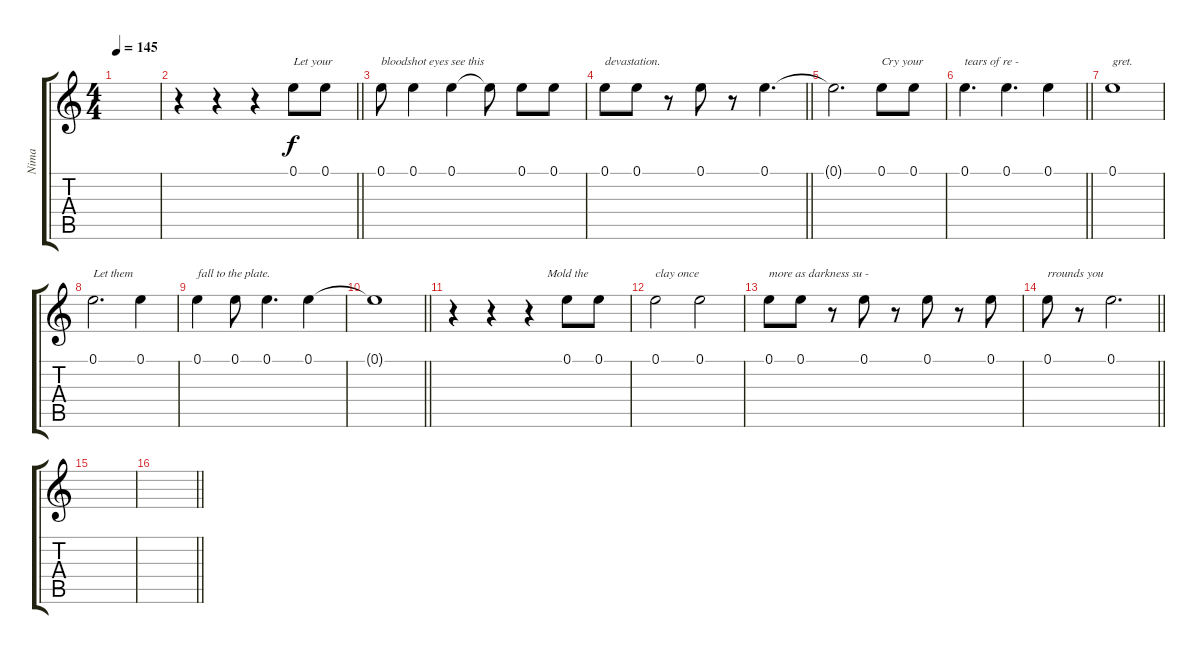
\track ("Nima " "Nima ") {mute instrument acousticguitarsteel}
\staff {score tabs}
\tuning (E4 B3 G3 D3 A2 E2) {hide}
\ts (4 4)
\tempo 145
\clef g2
\ks c
|
\barLineRight lightlight
r.4 r.4 r.4 0.1.8{txt "Let your"} 0.1.8 |
0.1.8{txt "bloodshot eyes see this"} 0.1.4 0.1.4 0.1{t}.8 0.1.8 0.1.8 |
\barLineRight lightlight
0.1.8{txt "devastation."} 0.1.8 r.8 0.1.8 r.8 0.1.4{d} |
0.1{t}.2{d} 0.1.8{txt "Cry your"} 0.1.8 |
\barLineRight lightlight
0.1.4{d txt "tears of re -"} 0.1.4{d} 0.1.4 |
0.1.1{txt "gret."} |
0.1.2{d txt "Let them "} 0.1.4 |
0.1.4{txt "fall to the plate."} 0.1.8 0.1.4{d} 0.1.4 |
\barLineRight lightlight
0.1{t}.1 |
r.4 r.4 r.4{txt "      Mold the"} 0.1.8 0.1.8 |
0.1.2{txt "clay once"} 0.1.2 |
0.1.8{txt "more as darkness su -"} 0.1.8 r.8 0.1.8 r.8 0.1.8 r.8 0.1.8 |
\barLineRight lightlight
0.1.8{txt "rrounds you"} r.8 0.1.2{d} |
|
\barLineRight lightlight
